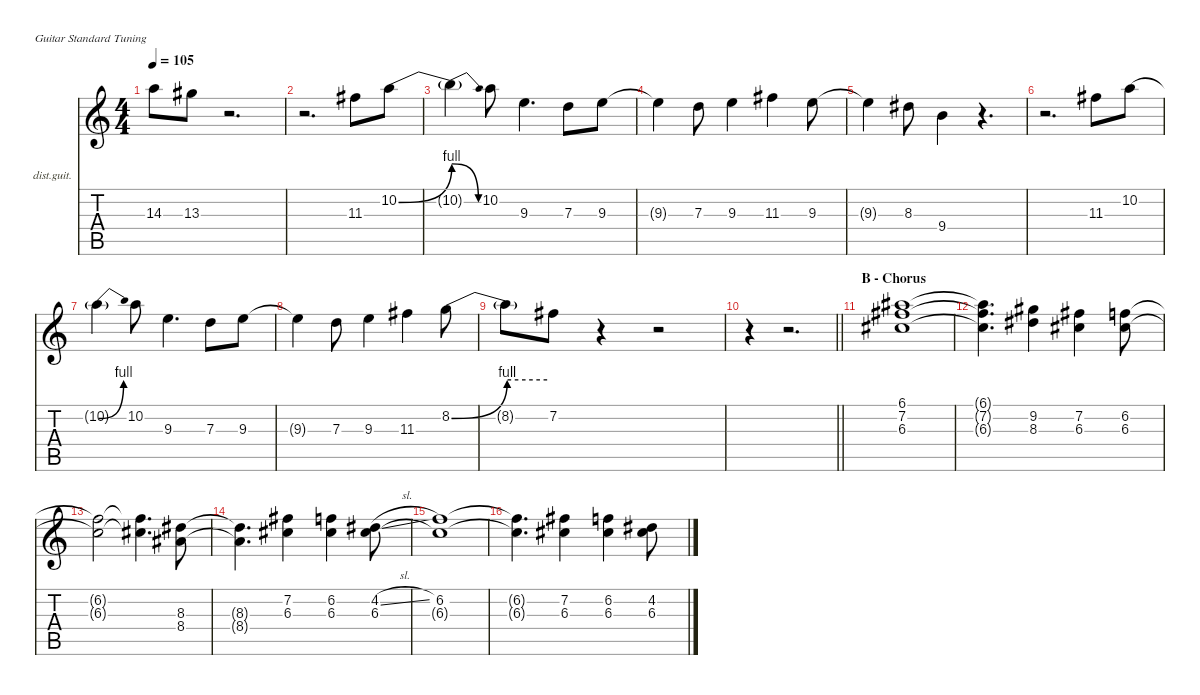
\defaultSystemsLayout 4
\hideDynamics
\bracketExtendMode nobrackets
\firstSystemTrackNameOrientation horizontal
\otherSystemsTrackNameOrientation horizontal
\track ("Voices" "dist.guit.") {instrument distortionguitar}
\staff {score tabs}
\tuning (E4 B3 G3 D3 A2 E2)
\ts (4 4)
\tempo 105
\clef g2
\ks c
14.3.8{dy f} 13.3{acc #}.8{dy ff} r.2{d} |
r.2{d} 11.3{acc #}.8{dy f} 10.2{be (bend 0 0 60 4)}.8{dy ff} |
10.2{be (release 0 4 60 0) t}.4{dy f} 10.2.8 9.3.4{d} 7.3.8 9.3.8 |
9.3{t}.4 7.3.8 9.3.4 11.3{acc #}.4 9.3.8{dy ff} |
9.3{t}.4{dy f} 8.3{acc #}.8 9.4.4 r.4{d} |
r.2{d} 11.3{acc #}.8 10.2{be (hold 0 0 60 0)}.8{dy ff} |
10.2{be (bend 0 0 60 4) t}.4{dy f} 10.2.8 9.3.4{d} 7.3.8 9.3.8 |
9.3{t}.4 7.3.8 9.3.4 11.3{acc #}.4 8.2{be (bend 0 0 60 4)}.8 |
8.2{be (hold 0 4 60 4) t}.8 7.2{acc #}.8 r.4 r.2 |
\barLineRight lightlight
r.4 r.2{d} |
\section ("" "B - Chorus")
(6.1{acc #} 7.2{acc #} 6.3{acc #}).1 |
(6.1{t acc #} 7.2{t acc #} 6.3{t acc #}).4{d} (9.2{acc #} 8.3{acc #}).4 (7.2{acc #} 6.3{acc #}).4 (6.2 6.3{acc #}).8 |
(6.2{t} 6.3{t acc #}).2 (6.2{t} 6.3{t acc #}).4{d} (8.3{acc #} 8.4{acc #}).8 |
(8.3{t acc #} 8.4{t acc #}).4{d} (7.2{acc #} 6.3{acc #}).4 (6.2 6.3{acc #}).4 (4.2{sl acc #} 6.3{acc #}).8 |
(6.2 6.3{t acc #}).1 |
(6.2{t} 6.3{t acc #}).4{d} (7.2{acc #} 6.3{acc #}).4 (6.2 6.3{acc #}).4 (4.2{sl acc #} 6.3{acc #}).8
